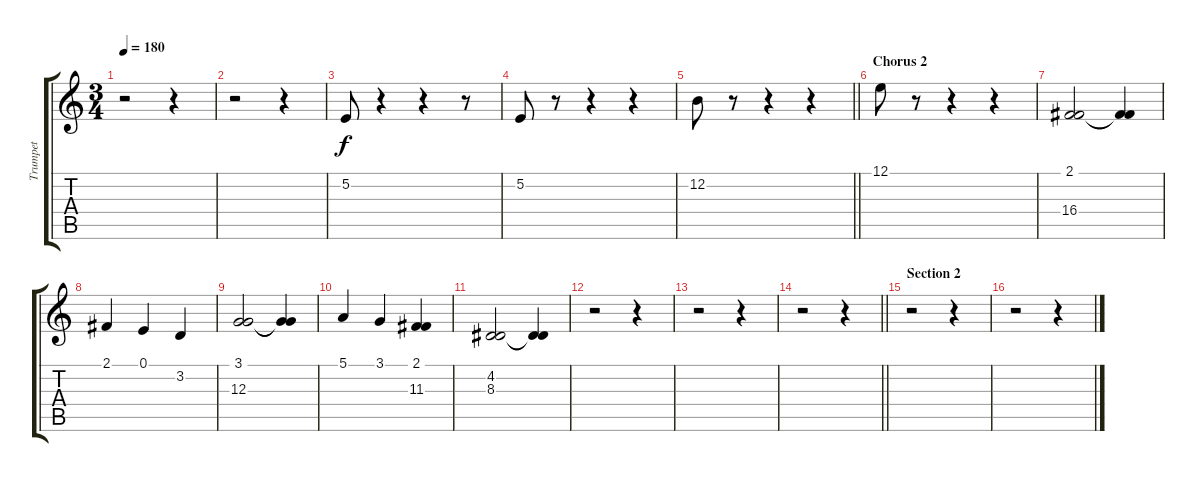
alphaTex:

\track ("Trumpet" "Trumpet") {instrument trumpet}
\staff {score tabs}
\tuning (E4 B3 G3 D3 A2 E2) {hide}
\ts (3 4)
\tempo 180
\clef g2
\ks c
r.2{dy f} r.4 |
r.2 r.4 |
5.2.8 r.4 r.4 r.8 |
5.2.8 r.8 r.4 r.4 |
\barLineRight lightlight
12.2.8 r.8 r.4 r.4 |
\section ("" "Chorus 2")
12.1.8 r.8 r.4 r.4 |
(2.1 16.4).2 (2.1{t} 16.4{t}).4 |
2.1.4 0.1.4 3.2.4 |
(3.1 12.3).2 (3.1{t} 12.3{t}).4 |
5.1.4 3.1.4 (2.1 11.3).4 |
(4.2 8.3).2 (4.2{t} 8.3{t}).4 |
r.2 r.4 |
r.2 r.4 |
\barLineRight lightlight
r.2 r.4 |
\section ("" "Section 2")
r.2 r.4 |
r.2 r.4
